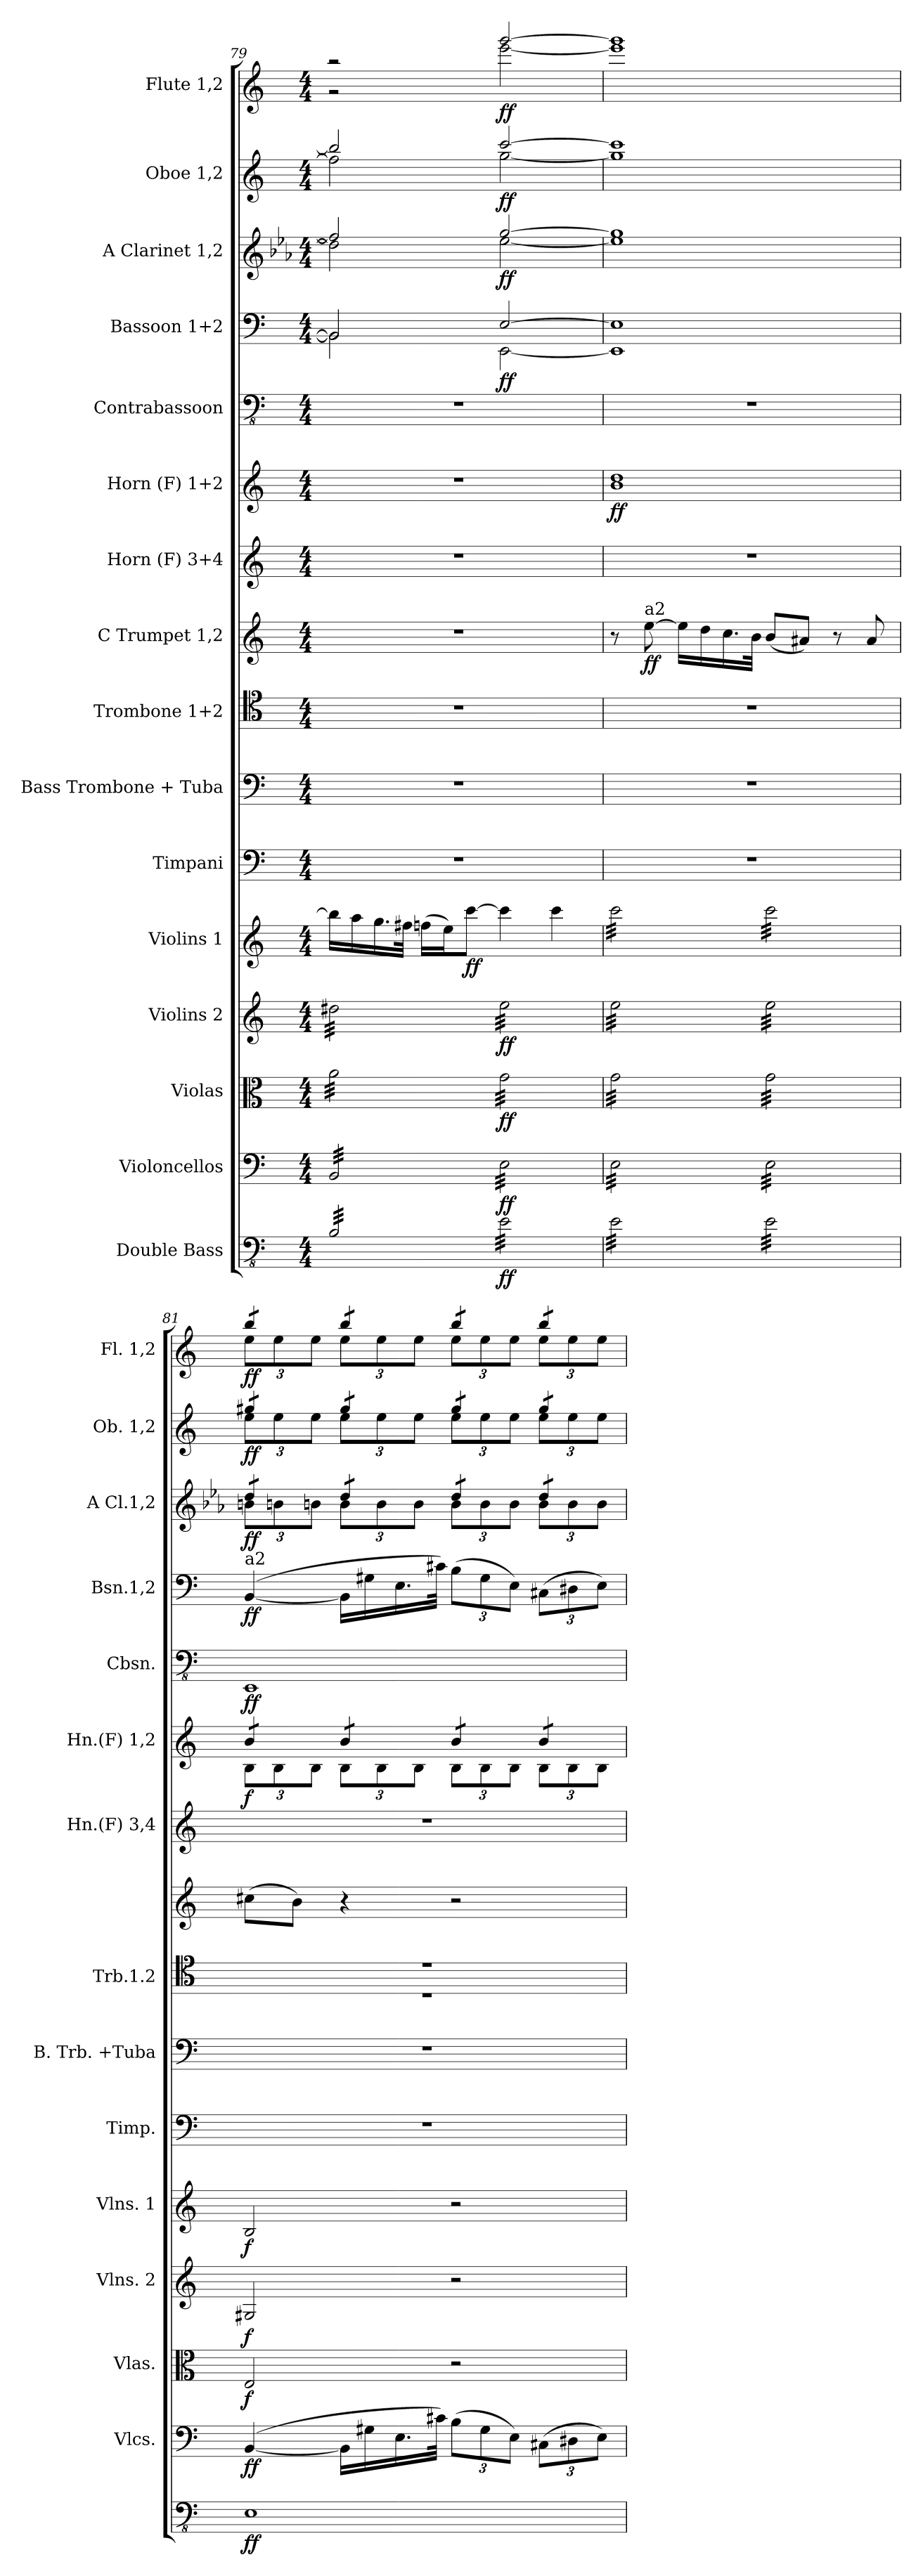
**kern	**dynam	**kern	**dynam	**kern	**dynam	**kern	**dynam	**kern	**dynam	**kern	**kern	**kern	**kern	**dynam	**kern	**kern	**dynam	**kern	**dynam	**kern	**dynam	**kern	**dynam	**kern	**dynam	**kern	**dynam
*part16	*part16	*part15	*part15	*part14	*part14	*part13	*part13	*part12	*part12	*part11	*part10	*part9	*part8	*part8	*part7	*part6	*part6	*part5	*part5	*part4	*part4	*part3	*part3	*part2	*part2	*part1	*part1
*staff16	*staff16	*staff15	*staff15	*staff14	*staff14	*staff13	*staff13	*staff12	*staff12	*staff11	*staff10	*staff9	*staff8	*staff8	*staff7	*staff6	*staff6	*staff5	*staff5	*staff4	*staff4	*staff3	*staff3	*staff2	*staff2	*staff1	*staff1
*I"Double Bass	*	*I"Violoncellos	*	*I"Violas	*	*I"Violins 2	*	*I"Violins 1	*	*I"Timpani	*I"Bass Trombone  + Tuba	*I"Trombone 1+2	*I"C Trumpet 1,2	*	*I"Horn (F) 3+4	*I"Horn (F) 1+2	*	*I"Contrabassoon	*	*I"Bassoon 1+2	*	*I"A Clarinet 1,2	*	*I"Oboe 1,2	*	*I"Flute 1,2	*
*	*	*I'Vlcs.	*	*I'Vlas.	*	*I'Vlns. 2	*	*I'Vlns. 1	*	*I'Timp.	*I'B. Trb. +Tuba	*I'Trb.1.2	*	*	*I'Hn.(F) 3,4	*I'Hn.(F) 1,2	*	*I'Cbsn.	*	*I'Bsn.1,2	*	*I'A Cl.1,2	*	*I'Ob. 1,2	*	*I'Fl. 1,2	*
*clefFv4	*	*clefF4	*	*clefC3	*	*clefG2	*	*clefG2	*	*clefF4	*clefF4	*clefC4	*clefG2	*	*clefG2	*clefG2	*	*clefFv4	*	*clefF4	*	*clefG2	*	*clefG2	*	*clefG2	*
*ITrd7c12	*	*	*	*	*	*	*	*	*	*	*	*	*	*	*ITrd4c7	*ITrd4c7	*	*	*	*	*	*ITrd2c3	*	*	*	*	*
*k[]	*	*k[]	*	*k[]	*	*k[]	*	*k[]	*	*k[]	*k[]	*k[]	*k[]	*	*k[b-]	*k[b-]	*	*k[]	*	*k[]	*	*k[]	*	*k[]	*	*k[]	*
*M4/4	*	*M4/4	*	*M4/4	*	*M4/4	*	*M4/4	*	*M4/4	*M4/4	*M4/4	*M4/4	*	*M4/4	*M4/4	*	*M4/4	*	*M4/4	*	*M4/4	*	*M4/4	*	*M4/4	*
=79	=79	=79	=79	=79	=79	=79	=79	=79	=79	=79	=79	=79	=79	=79	=79	=79	=79	=79	=79	=79	=79	=79	=79	=79	=79	=79	=79
*	*	*	*	*	*	*	*	*	*	*	*	*	*	*	*	*	*	*	*	*^	*	*^	*	*^	*	*^	*
*tremolo	*	*	*	*	*	*	*	*	*	*	*	*	*	*	*	*	*	*	*	*	*	*	*	*	*	*	*	*	*	*	*
*	*	*tremolo	*	*	*	*	*	*	*	*	*	*	*	*	*	*	*	*	*	*	*	*	*	*	*	*	*	*	*	*	*
*	*	*	*	*tremolo	*	*	*	*	*	*	*	*	*	*	*	*	*	*	*	*	*	*	*	*	*	*	*	*	*	*	*
*	*	*	*	*	*	*tremolo	*	*	*	*	*	*	*	*	*	*	*	*	*	*	*	*	*	*	*	*	*	*	*	*	*
32BBB/LLL	.	32BB/LLL	.	32a\LLL	.	32dd#X\LLL	.	16bb\LL]	.	1r	1r	1r	1r	.	1r	1r	.	1r	.	2BB/]	2BB\]	.	2dd#/]	2b\]	.	2bb/]	2ff#\]	.	2r	2r	.
32BBB/	.	32BB/	.	32a\	.	32dd#X\	.	.	.	.	.	.	.	.	.	.	.	.	.	.	.	.	.	.	.	.	.	.	.	.	.
32BBB/	.	32BB/	.	32a\	.	32dd#X\	.	16aa\	.	.	.	.	.	.	.	.	.	.	.	.	.	.	.	.	.	.	.	.	.	.	.
32BBB/	.	32BB/	.	32a\	.	32dd#X\	.	.	.	.	.	.	.	.	.	.	.	.	.	.	.	.	.	.	.	.	.	.	.	.	.
32BBB/	.	32BB/	.	32a\	.	32dd#X\	.	16.gg\	.	.	.	.	.	.	.	.	.	.	.	.	.	.	.	.	.	.	.	.	.	.	.
32BBB/	.	32BB/	.	32a\	.	32dd#X\	.	.	.	.	.	.	.	.	.	.	.	.	.	.	.	.	.	.	.	.	.	.	.	.	.
32BBB/	.	32BB/	.	32a\	.	32dd#X\	.	.	.	.	.	.	.	.	.	.	.	.	.	.	.	.	.	.	.	.	.	.	.	.	.
32BBB/	.	32BB/	.	32a\	.	32dd#X\	.	32ff#X\JJk	.	.	.	.	.	.	.	.	.	.	.	.	.	.	.	.	.	.	.	.	.	.	.
32BBB/	.	32BB/	.	32a\	.	32dd#X\	.	(16ffn\LL	.	.	.	.	.	.	.	.	.	.	.	.	.	.	.	.	.	.	.	.	.	.	.
32BBB/	.	32BB/	.	32a\	.	32dd#X\	.	.	.	.	.	.	.	.	.	.	.	.	.	.	.	.	.	.	.	.	.	.	.	.	.
32BBB/	.	32BB/	.	32a\	.	32dd#X\	.	16ee\J)	.	.	.	.	.	.	.	.	.	.	.	.	.	.	.	.	.	.	.	.	.	.	.
32BBB/	.	32BB/	.	32a\	.	32dd#X\	.	.	.	.	.	.	.	.	.	.	.	.	.	.	.	.	.	.	.	.	.	.	.	.	.
!	!	!	!	!	!	!	!	!	!LO:DY:b	!	!	!	!	!	!	!	!	!	!	!	!	!	!	!	!	!	!	!	!	!	!
32BBB/	.	32BB/	.	32a\	.	32dd#X\	.	[8ccc\J	ff	.	.	.	.	.	.	.	.	.	.	.	.	.	.	.	.	.	.	.	.	.	.
32BBB/	.	32BB/	.	32a\	.	32dd#X\	.	.	.	.	.	.	.	.	.	.	.	.	.	.	.	.	.	.	.	.	.	.	.	.	.
32BBB/	.	32BB/	.	32a\	.	32dd#X\	.	.	.	.	.	.	.	.	.	.	.	.	.	.	.	.	.	.	.	.	.	.	.	.	.
32BBB/JJJ	.	32BB/JJJ	.	32a\JJJ	.	32dd#X\JJJ	.	.	.	.	.	.	.	.	.	.	.	.	.	.	.	.	.	.	.	.	.	.	.	.	.
!	!LO:DY:b	!	!LO:DY:b	!	!LO:DY:b	!	!LO:DY:b	!	!	!	!	!	!	!	!	!	!	!	!	!	!	!LO:DY:b	!	!	!LO:DY:b	!	!	!LO:DY:b	!	!	!LO:DY:b
32EE\LLL	ff	32E\LLL	ff	32g\LLL	ff	32ee\LLL	ff	4ccc\]	.	.	.	.	.	.	.	.	.	.	.	[2E/	[2EE\	ff	[2ee/	[2cc\	ff	[2ccc/	[2gg\	ff	[2ggg/	[2eee\	ff
32EE\	.	32E\	.	32g\	.	32ee\	.	.	.	.	.	.	.	.	.	.	.	.	.	.	.	.	.	.	.	.	.	.	.	.	.
32EE\	.	32E\	.	32g\	.	32ee\	.	.	.	.	.	.	.	.	.	.	.	.	.	.	.	.	.	.	.	.	.	.	.	.	.
32EE\	.	32E\	.	32g\	.	32ee\	.	.	.	.	.	.	.	.	.	.	.	.	.	.	.	.	.	.	.	.	.	.	.	.	.
32EE\	.	32E\	.	32g\	.	32ee\	.	.	.	.	.	.	.	.	.	.	.	.	.	.	.	.	.	.	.	.	.	.	.	.	.
32EE\	.	32E\	.	32g\	.	32ee\	.	.	.	.	.	.	.	.	.	.	.	.	.	.	.	.	.	.	.	.	.	.	.	.	.
32EE\	.	32E\	.	32g\	.	32ee\	.	.	.	.	.	.	.	.	.	.	.	.	.	.	.	.	.	.	.	.	.	.	.	.	.
32EE\	.	32E\	.	32g\	.	32ee\	.	.	.	.	.	.	.	.	.	.	.	.	.	.	.	.	.	.	.	.	.	.	.	.	.
32EE\	.	32E\	.	32g\	.	32ee\	.	4ccc\	.	.	.	.	.	.	.	.	.	.	.	.	.	.	.	.	.	.	.	.	.	.	.
32EE\	.	32E\	.	32g\	.	32ee\	.	.	.	.	.	.	.	.	.	.	.	.	.	.	.	.	.	.	.	.	.	.	.	.	.
32EE\	.	32E\	.	32g\	.	32ee\	.	.	.	.	.	.	.	.	.	.	.	.	.	.	.	.	.	.	.	.	.	.	.	.	.
32EE\	.	32E\	.	32g\	.	32ee\	.	.	.	.	.	.	.	.	.	.	.	.	.	.	.	.	.	.	.	.	.	.	.	.	.
32EE\	.	32E\	.	32g\	.	32ee\	.	.	.	.	.	.	.	.	.	.	.	.	.	.	.	.	.	.	.	.	.	.	.	.	.
32EE\	.	32E\	.	32g\	.	32ee\	.	.	.	.	.	.	.	.	.	.	.	.	.	.	.	.	.	.	.	.	.	.	.	.	.
32EE\	.	32E\	.	32g\	.	32ee\	.	.	.	.	.	.	.	.	.	.	.	.	.	.	.	.	.	.	.	.	.	.	.	.	.
32EE\JJJ	.	32E\JJJ	.	32g\JJJ	.	32ee\JJJ	.	.	.	.	.	.	.	.	.	.	.	.	.	.	.	.	.	.	.	.	.	.	.	.	.
!!LO:PB:g=z	!!
=80	=80	=80	=80	=80	=80	=80	=80	=80	=80	=80	=80	=80	=80	=80	=80	=80	=80	=80	=80	=80	=80	=80	=80	=80	=80	=80	=80	=80	=80	=80	=80
*	*	*	*	*	*	*	*	*	*	*	*	*	*	*	*	*^	*	*	*	*	*	*	*	*	*	*	*	*	*	*	*
!	!	!	!	!	!	!	!	!	!	!	!	!	!	!	!	!	!	!LO:DY:b	!	!	!	!	!	!	!	!	!	!	!	!	!	!
*	*	*	*	*	*	*	*	*tremolo	*	*	*	*	*	*	*	*	*	*	*	*	*	*	*	*	*	*	*	*	*	*	*	*
32EE\LLL	.	32E\LLL	.	32g\LLL	.	32ee\LLL	.	32ccc\LLL	.	1r	1r	1r	8r	.	1r	1g	1e	ff	1r	.	1E]	1EE]	.	1ee]	1cc]	.	1ccc]	1gg]	.	1ggg]	1eee]	.
32EE\	.	32E\	.	32g\	.	32ee\	.	32ccc\	.	.	.	.	.	.	.	.	.	.	.	.	.	.	.	.	.	.	.	.	.	.	.	.
32EE\	.	32E\	.	32g\	.	32ee\	.	32ccc\	.	.	.	.	.	.	.	.	.	.	.	.	.	.	.	.	.	.	.	.	.	.	.	.
32EE\	.	32E\	.	32g\	.	32ee\	.	32ccc\	.	.	.	.	.	.	.	.	.	.	.	.	.	.	.	.	.	.	.	.	.	.	.	.
!	!	!	!	!	!	!	!	!	!	!	!	!	!LO:TX:a:t=a2	!	!	!	!	!	!	!	!	!	!	!	!	!	!	!	!	!	!	!
!	!	!	!	!	!	!	!	!	!	!	!	!	!	!LO:DY:b	!	!	!	!	!	!	!	!	!	!	!	!	!	!	!	!	!	!
32EE\	.	32E\	.	32g\	.	32ee\	.	32ccc\	.	.	.	.	[8ee\	ff	.	.	.	.	.	.	.	.	.	.	.	.	.	.	.	.	.	.
32EE\	.	32E\	.	32g\	.	32ee\	.	32ccc\	.	.	.	.	.	.	.	.	.	.	.	.	.	.	.	.	.	.	.	.	.	.	.	.
32EE\	.	32E\	.	32g\	.	32ee\	.	32ccc\	.	.	.	.	.	.	.	.	.	.	.	.	.	.	.	.	.	.	.	.	.	.	.	.
32EE\	.	32E\	.	32g\	.	32ee\	.	32ccc\	.	.	.	.	.	.	.	.	.	.	.	.	.	.	.	.	.	.	.	.	.	.	.	.
32EE\	.	32E\	.	32g\	.	32ee\	.	32ccc\	.	.	.	.	16ee\LL]	.	.	.	.	.	.	.	.	.	.	.	.	.	.	.	.	.	.	.
32EE\	.	32E\	.	32g\	.	32ee\	.	32ccc\	.	.	.	.	.	.	.	.	.	.	.	.	.	.	.	.	.	.	.	.	.	.	.	.
32EE\	.	32E\	.	32g\	.	32ee\	.	32ccc\	.	.	.	.	16dd\	.	.	.	.	.	.	.	.	.	.	.	.	.	.	.	.	.	.	.
32EE\	.	32E\	.	32g\	.	32ee\	.	32ccc\	.	.	.	.	.	.	.	.	.	.	.	.	.	.	.	.	.	.	.	.	.	.	.	.
32EE\	.	32E\	.	32g\	.	32ee\	.	32ccc\	.	.	.	.	16.cc\	.	.	.	.	.	.	.	.	.	.	.	.	.	.	.	.	.	.	.
32EE\	.	32E\	.	32g\	.	32ee\	.	32ccc\	.	.	.	.	.	.	.	.	.	.	.	.	.	.	.	.	.	.	.	.	.	.	.	.
32EE\	.	32E\	.	32g\	.	32ee\	.	32ccc\	.	.	.	.	.	.	.	.	.	.	.	.	.	.	.	.	.	.	.	.	.	.	.	.
32EE\JJJ	.	32E\JJJ	.	32g\JJJ	.	32ee\JJJ	.	32ccc\JJJ	.	.	.	.	32b\JJk	.	.	.	.	.	.	.	.	.	.	.	.	.	.	.	.	.	.	.
32EE\LLL	.	32E\LLL	.	32g\LLL	.	32ee\LLL	.	32ccc\LLL	.	.	.	.	(8b/L	.	.	.	.	.	.	.	.	.	.	.	.	.	.	.	.	.	.	.
32EE\	.	32E\	.	32g\	.	32ee\	.	32ccc\	.	.	.	.	.	.	.	.	.	.	.	.	.	.	.	.	.	.	.	.	.	.	.	.
32EE\	.	32E\	.	32g\	.	32ee\	.	32ccc\	.	.	.	.	.	.	.	.	.	.	.	.	.	.	.	.	.	.	.	.	.	.	.	.
32EE\	.	32E\	.	32g\	.	32ee\	.	32ccc\	.	.	.	.	.	.	.	.	.	.	.	.	.	.	.	.	.	.	.	.	.	.	.	.
32EE\	.	32E\	.	32g\	.	32ee\	.	32ccc\	.	.	.	.	8a#X/J)	.	.	.	.	.	.	.	.	.	.	.	.	.	.	.	.	.	.	.
32EE\	.	32E\	.	32g\	.	32ee\	.	32ccc\	.	.	.	.	.	.	.	.	.	.	.	.	.	.	.	.	.	.	.	.	.	.	.	.
32EE\	.	32E\	.	32g\	.	32ee\	.	32ccc\	.	.	.	.	.	.	.	.	.	.	.	.	.	.	.	.	.	.	.	.	.	.	.	.
32EE\	.	32E\	.	32g\	.	32ee\	.	32ccc\	.	.	.	.	.	.	.	.	.	.	.	.	.	.	.	.	.	.	.	.	.	.	.	.
32EE\	.	32E\	.	32g\	.	32ee\	.	32ccc\	.	.	.	.	8r	.	.	.	.	.	.	.	.	.	.	.	.	.	.	.	.	.	.	.
32EE\	.	32E\	.	32g\	.	32ee\	.	32ccc\	.	.	.	.	.	.	.	.	.	.	.	.	.	.	.	.	.	.	.	.	.	.	.	.
32EE\	.	32E\	.	32g\	.	32ee\	.	32ccc\	.	.	.	.	.	.	.	.	.	.	.	.	.	.	.	.	.	.	.	.	.	.	.	.
32EE\	.	32E\	.	32g\	.	32ee\	.	32ccc\	.	.	.	.	.	.	.	.	.	.	.	.	.	.	.	.	.	.	.	.	.	.	.	.
32EE\	.	32E\	.	32g\	.	32ee\	.	32ccc\	.	.	.	.	8a#/	.	.	.	.	.	.	.	.	.	.	.	.	.	.	.	.	.	.	.
32EE\	.	32E\	.	32g\	.	32ee\	.	32ccc\	.	.	.	.	.	.	.	.	.	.	.	.	.	.	.	.	.	.	.	.	.	.	.	.
32EE\	.	32E\	.	32g\	.	32ee\	.	32ccc\	.	.	.	.	.	.	.	.	.	.	.	.	.	.	.	.	.	.	.	.	.	.	.	.
32EE\JJJ	.	32E\JJJ	.	32g\JJJ	.	32ee\JJJ	.	32ccc\JJJ	.	.	.	.	.	.	.	.	.	.	.	.	.	.	.	.	.	.	.	.	.	.	.	.
*	*	*	*	*	*	*	*	*Xtremolo	*	*	*	*	*	*	*	*	*	*	*	*	*	*	*	*	*	*	*	*	*	*	*	*
*	*	*	*	*	*	*Xtremolo	*	*	*	*	*	*	*	*	*	*	*	*	*	*	*	*	*	*	*	*	*	*	*	*	*	*
*	*	*	*	*Xtremolo	*	*	*	*	*	*	*	*	*	*	*	*	*	*	*	*	*	*	*	*	*	*	*	*	*	*	*	*
*	*	*Xtremolo	*	*	*	*	*	*	*	*	*	*	*	*	*	*	*	*	*	*	*	*	*	*	*	*	*	*	*	*	*	*
*Xtremolo	*	*	*	*	*	*	*	*	*	*	*	*	*	*	*	*	*	*	*	*	*	*	*	*	*	*	*	*	*	*	*	*
*	*	*	*	*	*	*	*	*	*	*	*	*	*	*	*	*	*	*	*	*	*v	*v	*	*	*	*	*	*	*	*	*	*
=81	=81	=81	=81	=81	=81	=81	=81	=81	=81	=81	=81	=81	=81	=81	=81	=81	=81	=81	=81	=81	=81	=81	=81	=81	=81	=81	=81	=81	=81	=81	=81
*	*	*	*	*	*	*	*	*	*	*	*	*^	*	*	*	*	*	*	*	*	*	*	*	*	*	*	*	*	*	*	*
!	!	!	!	!	!	!	!	!	!	!	!	!	!	!	!	!	!	!	!	!	!	!LO:TX:a:t=a2	!	!	!	!	!	!	!	!	!	!
!	!LO:DY:b	!	!LO:DY:b	!	!LO:DY:b	!	!LO:DY:b	!	!LO:DY:b	!	!	!	!	!	!	!	!	!	!LO:DY:b	!	!LO:DY:b	!	!LO:DY:b	!	!	!LO:DY:b	!	!	!LO:DY:b	!	!	!LO:DY:b
*	*	*	*	*	*	*	*	*	*	*	*	*	*	*	*	*	*tremolo	*	*	*	*	*	*	*	*	*	*	*	*	*	*	*
*	*	*	*	*	*	*	*	*	*	*	*	*	*	*	*	*	*	*	*	*	*	*	*	*tremolo	*	*	*	*	*	*	*	*
*	*	*	*	*	*	*	*	*	*	*	*	*	*	*	*	*	*	*	*	*	*	*	*	*	*	*	*tremolo	*	*	*	*	*
*	*	*	*	*	*	*	*	*	*	*	*	*	*	*	*	*	*	*	*	*	*	*	*	*	*	*	*	*	*	*tremolo	*	*
1EEE	ff	([4BB/	ff	2E/	f	2G#X/	f	2B/	f	1r	1r	1r	1r	(8cc#X\L	.	1r	12e/L	12E\L	f	1EEE	ff	([4BB/	ff	12b/L	12g#X\L	ff	12gg#X/L	12ee\L	ff	12bb/L	12ee\L	ff
.	.	.	.	.	.	.	.	.	.	.	.	.	.	.	.	.	12e/	12E\	.	.	.	.	.	12b/	12g#X\	.	12gg#X/	12ee\	.	12bb/	12ee\	.
.	.	.	.	.	.	.	.	.	.	.	.	.	.	8b\J)	.	.	.	.	.	.	.	.	.	.	.	.	.	.	.	.	.	.
.	.	.	.	.	.	.	.	.	.	.	.	.	.	.	.	.	12e/J	12E\J	.	.	.	.	.	12b/J	12g#X\J	.	12gg#X/J	12ee\J	.	12bb/J	12ee\J	.
.	.	16BB\LL]	.	.	.	.	.	.	.	.	.	.	.	4r	.	.	12e/L	12E\L	.	.	.	16BB\LL]	.	12b/L	12g#\L	.	12gg#/L	12ee\L	.	12bb/L	12ee\L	.
.	.	16G#X\	.	.	.	.	.	.	.	.	.	.	.	.	.	.	.	.	.	.	.	16G#X\	.	.	.	.	.	.	.	.	.	.
.	.	.	.	.	.	.	.	.	.	.	.	.	.	.	.	.	12e/	12E\	.	.	.	.	.	12b/	12g#\	.	12gg#/	12ee\	.	12bb/	12ee\	.
.	.	16.E\	.	.	.	.	.	.	.	.	.	.	.	.	.	.	.	.	.	.	.	16.E\	.	.	.	.	.	.	.	.	.	.
.	.	.	.	.	.	.	.	.	.	.	.	.	.	.	.	.	12e/J	12E\J	.	.	.	.	.	12b/J	12g#\J	.	12gg#/J	12ee\J	.	12bb/J	12ee\J	.
.	.	32c#X\JJk)	.	.	.	.	.	.	.	.	.	.	.	.	.	.	.	.	.	.	.	32c#X\JJk)	.	.	.	.	.	.	.	.	.	.
*	*	*Xbrackettup	*	*	*	*	*	*	*	*	*	*	*	*	*	*	*	*	*	*	*	*Xbrackettup	*	*	*	*	*	*	*	*	*	*
.	.	(12B\L	.	2r	.	2r	.	2r	.	.	.	.	.	2r	.	.	12e/L	12E\L	.	.	.	(12B\L	.	12b/L	12g#\L	.	12gg#/L	12ee\L	.	12bb/L	12ee\L	.
.	.	12G#\	.	.	.	.	.	.	.	.	.	.	.	.	.	.	12e/	12E\	.	.	.	12G#\	.	12b/	12g#\	.	12gg#/	12ee\	.	12bb/	12ee\	.
.	.	12E\J)	.	.	.	.	.	.	.	.	.	.	.	.	.	.	12e/J	12E\J	.	.	.	12E\J)	.	12b/J	12g#\J	.	12gg#/J	12ee\J	.	12bb/J	12ee\J	.
.	.	(12C#X\L	.	.	.	.	.	.	.	.	.	.	.	.	.	.	12e/L	12E\L	.	.	.	(12C#X\L	.	12b/L	12g#\L	.	12gg#/L	12ee\L	.	12bb/L	12ee\L	.
.	.	12D#X\	.	.	.	.	.	.	.	.	.	.	.	.	.	.	12e/	12E\	.	.	.	12D#X\	.	12b/	12g#\	.	12gg#/	12ee\	.	12bb/	12ee\	.
.	.	12E\J)	.	.	.	.	.	.	.	.	.	.	.	.	.	.	12e/J	12E\J	.	.	.	12E\J)	.	12b/J	12g#\J	.	12gg#/J	12ee\J	.	12bb/J	12ee\J	.
*	*	*	*	*	*	*	*	*	*	*	*	*	*	*	*	*	*	*	*	*	*	*	*	*	*	*	*	*	*	*Xtremolo	*	*
*	*	*	*	*	*	*	*	*	*	*	*	*	*	*	*	*	*	*	*	*	*	*	*	*	*	*	*Xtremolo	*	*	*	*	*
*	*	*	*	*	*	*	*	*	*	*	*	*	*	*	*	*	*	*	*	*	*	*	*	*Xtremolo	*	*	*	*	*	*	*	*
*	*	*	*	*	*	*	*	*	*	*	*	*	*	*	*	*	*Xtremolo	*	*	*	*	*	*	*	*	*	*	*	*	*	*	*
*	*	*	*	*	*	*	*	*	*	*	*	*	*	*	*	*	*	*	*	*	*	*	*	*v	*v	*	*	*	*	*v	*v	*
*	*	*	*	*	*	*	*	*	*	*	*	*v	*v	*	*	*	*v	*v	*	*	*	*	*	*	*	*v	*v	*	*	*
=	=	=	=	=	=	=	=	=	=	=	=	=	=	=	=	=	=	=	=	=	=	=	=	=	=	=	=
*-	*-	*-	*-	*-	*-	*-	*-	*-	*-	*-	*-	*-	*-	*-	*-	*-	*-	*-	*-	*-	*-	*-	*-	*-	*-	*-	*-
